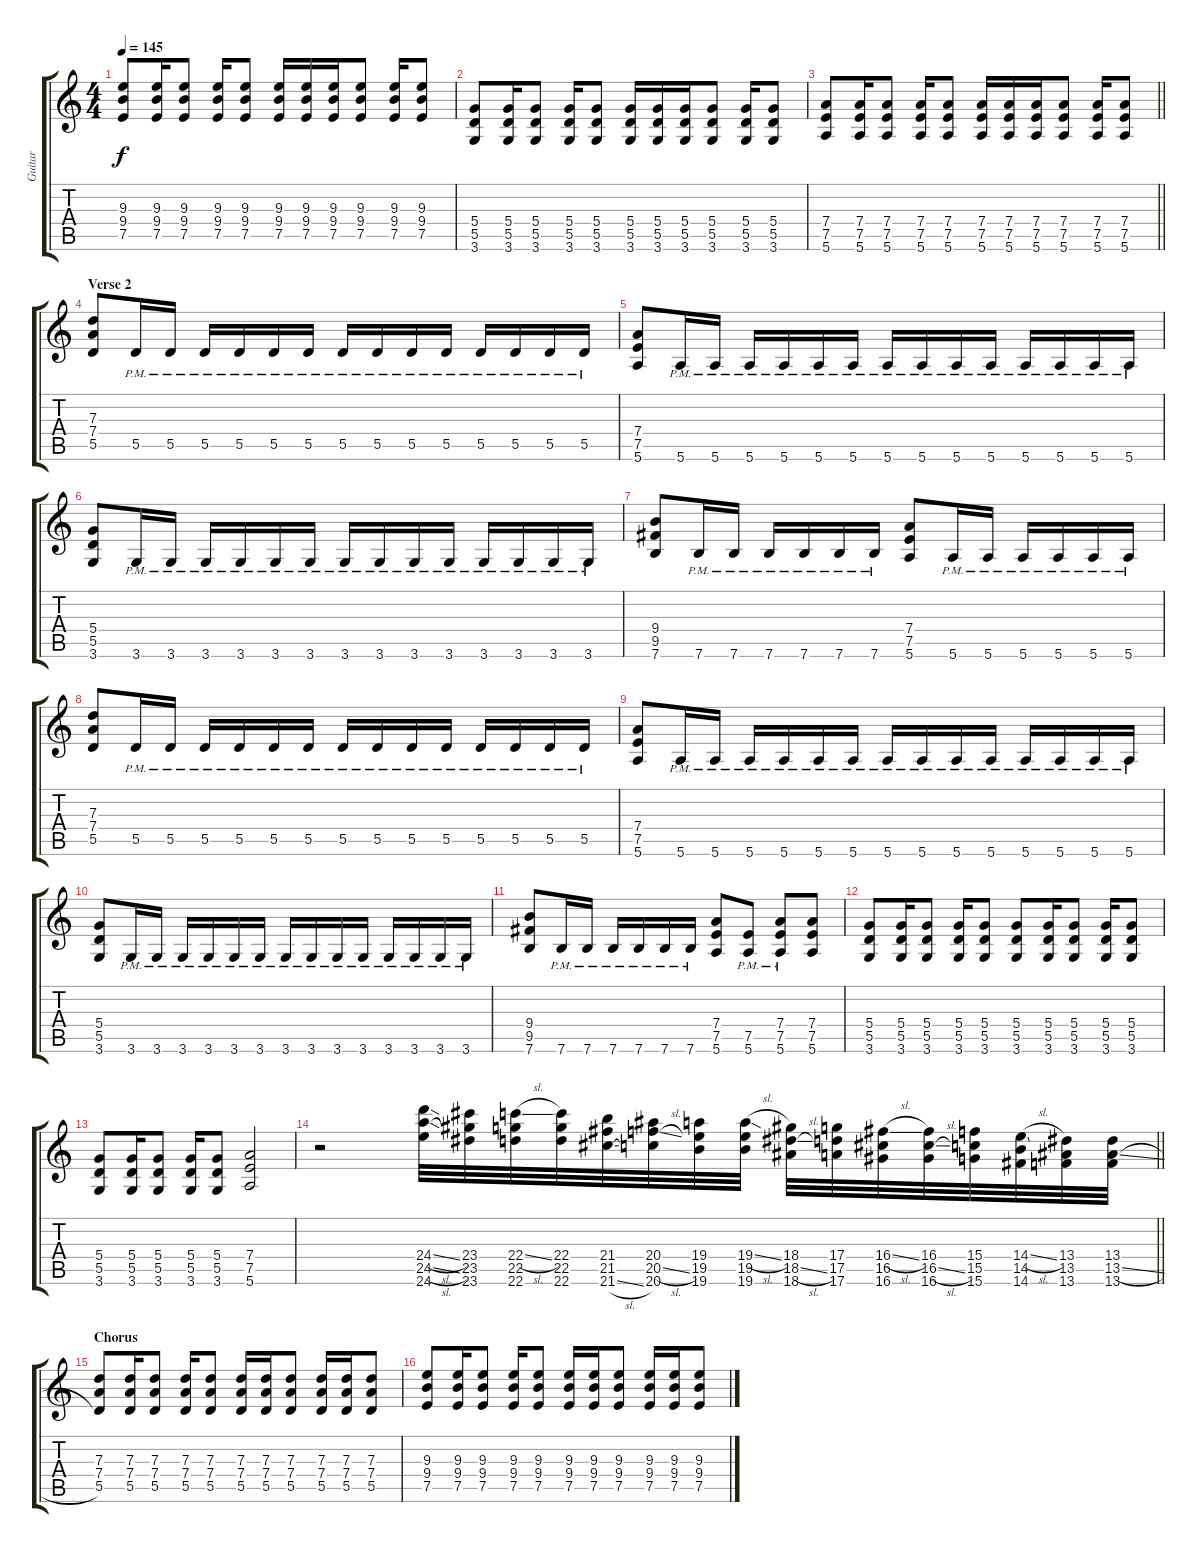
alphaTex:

\track ("Guitar" "Guitar") {instrument distortionguitar}
\staff {score tabs}
\tuning (E4 B3 G3 D3 A2 E2) {hide}
\ts (4 4)
\tempo 145
\clef g2
\ks c
(9.3 9.4 7.5).8{dy f} (9.3 9.4 7.5).16 (9.3 9.4 7.5).8 (9.3 9.4 7.5).16 (9.3 9.4 7.5).8 (9.3 9.4 7.5).16 (9.3 9.4 7.5).16 (9.3 9.4 7.5).16 (9.3 9.4 7.5).8 (9.3 9.4 7.5).16 (9.3 9.4 7.5).8 |
(5.4 5.5 3.6).8 (5.4 5.5 3.6).16 (5.4 5.5 3.6).8 (5.4 5.5 3.6).16 (5.4 5.5 3.6).8 (5.4 5.5 3.6).16 (5.4 5.5 3.6).16 (5.4 5.5 3.6).16 (5.4 5.5 3.6).8 (5.4 5.5 3.6).16 (5.4 5.5 3.6).8 |
\barLineRight lightlight
(7.4 7.5 5.6).8 (7.4 7.5 5.6).16 (7.4 7.5 5.6).8 (7.4 7.5 5.6).16 (7.4 7.5 5.6).8 (7.4 7.5 5.6).16 (7.4 7.5 5.6).16 (7.4 7.5 5.6).16 (7.4 7.5 5.6).8 (7.4 7.5 5.6).16 (7.4 7.5 5.6).8 |
\section ("" "Verse 2")
(7.3 7.4 5.5).8 5.5{pm}.16 5.5{pm}.16 5.5{pm}.16 5.5{pm}.16 5.5{pm}.16 5.5{pm}.16 5.5{pm}.16 5.5{pm}.16 5.5{pm}.16 5.5{pm}.16 5.5{pm}.16 5.5{pm}.16 5.5{pm}.16 5.5{pm}.16 |
(7.4 7.5 5.6).8 5.6{pm}.16 5.6{pm}.16 5.6{pm}.16 5.6{pm}.16 5.6{pm}.16 5.6{pm}.16 5.6{pm}.16 5.6{pm}.16 5.6{pm}.16 5.6{pm}.16 5.6{pm}.16 5.6{pm}.16 5.6{pm}.16 5.6{pm}.16 |
(5.4 5.5 3.6).8 3.6{pm}.16 3.6{pm}.16 3.6{pm}.16 3.6{pm}.16 3.6{pm}.16 3.6{pm}.16 3.6{pm}.16 3.6{pm}.16 3.6{pm}.16 3.6{pm}.16 3.6{pm}.16 3.6{pm}.16 3.6{pm}.16 3.6{pm}.16 |
(9.4 9.5 7.6).8 7.6{pm}.16 7.6{pm}.16 7.6{pm}.16 7.6{pm}.16 7.6{pm}.16 7.6{pm}.16 (7.4 7.5 5.6).8 5.6{pm}.16 5.6{pm}.16 5.6{pm}.16 5.6{pm}.16 5.6{pm}.16 5.6{pm}.16 |
(7.3 7.4 5.5).8 5.5{pm}.16 5.5{pm}.16 5.5{pm}.16 5.5{pm}.16 5.5{pm}.16 5.5{pm}.16 5.5{pm}.16 5.5{pm}.16 5.5{pm}.16 5.5{pm}.16 5.5{pm}.16 5.5{pm}.16 5.5{pm}.16 5.5{pm}.16 |
(7.4 7.5 5.6).8 5.6{pm}.16 5.6{pm}.16 5.6{pm}.16 5.6{pm}.16 5.6{pm}.16 5.6{pm}.16 5.6{pm}.16 5.6{pm}.16 5.6{pm}.16 5.6{pm}.16 5.6{pm}.16 5.6{pm}.16 5.6{pm}.16 5.6{pm}.16 |
(5.4 5.5 3.6).8 3.6{pm}.16 3.6{pm}.16 3.6{pm}.16 3.6{pm}.16 3.6{pm}.16 3.6{pm}.16 3.6{pm}.16 3.6{pm}.16 3.6{pm}.16 3.6{pm}.16 3.6{pm}.16 3.6{pm}.16 3.6{pm}.16 3.6{pm}.16 |
(9.4 9.5 7.6).8 7.6{pm}.16 7.6{pm}.16 7.6{pm}.16 7.6{pm}.16 7.6{pm}.16 7.6{pm}.16 (7.4 7.5 5.6).8 (7.5{pm} 5.6).8 (7.4{pm} 7.5 5.6).8 (7.4 7.5 5.6).8 |
(5.4 5.5 3.6).8 (5.4 5.5 3.6).16 (5.4 5.5 3.6).8 (5.4 5.5 3.6).16 (5.4 5.5 3.6).8 (5.4 5.5 3.6).8 (5.4 5.5 3.6).16 (5.4 5.5 3.6).8 (5.4 5.5 3.6).16 (5.4 5.5 3.6).8 |
(5.4 5.5 3.6).8 (5.4 5.5 3.6).16 (5.4 5.5 3.6).8 (5.4 5.5 3.6).16 (5.4 5.5 3.6).8 (7.4 7.5 5.6).2 |
\barLineRight lightlight
r.2 (24.4{sl} 24.5{sl} 24.6).32 (23.4 23.5 23.6).32 (22.4{sl} 22.5 22.6).32 (22.4 22.5 22.6).32 (21.4 21.5 21.6{sl}).32 (20.4 20.5{sl} 20.6).32 (19.4 19.5 19.6).32 (19.4{sl} 19.5 19.6).32 (18.4 18.5{sl} 18.6).32 (17.4 17.5 17.6).32 (16.4{sl} 16.5 16.6).32 (16.4 16.5{sl} 16.6).32 (15.4 15.5 15.6).32 (14.4{sl} 14.5 14.6).32 (13.4 13.5 13.6).32 (13.4 13.5{sl} 13.6).32 |
\section ("" "Chorus")
(7.3 7.4 5.5).8 (7.3 7.4 5.5).16 (7.3 7.4 5.5).8 (7.3 7.4 5.5).16 (7.3 7.4 5.5).8 (7.3 7.4 5.5).16 (7.3 7.4 5.5).16 (7.3 7.4 5.5).8 (7.3 7.4 5.5).16 (7.3 7.4 5.5).16 (7.3 7.4 5.5).8 |
(9.3 9.4 7.5).8 (9.3 9.4 7.5).16 (9.3 9.4 7.5).8 (9.3 9.4 7.5).16 (9.3 9.4 7.5).8 (9.3 9.4 7.5).16 (9.3 9.4 7.5).16 (9.3 9.4 7.5).8 (9.3 9.4 7.5).16 (9.3 9.4 7.5).16 (9.3 9.4 7.5).8
